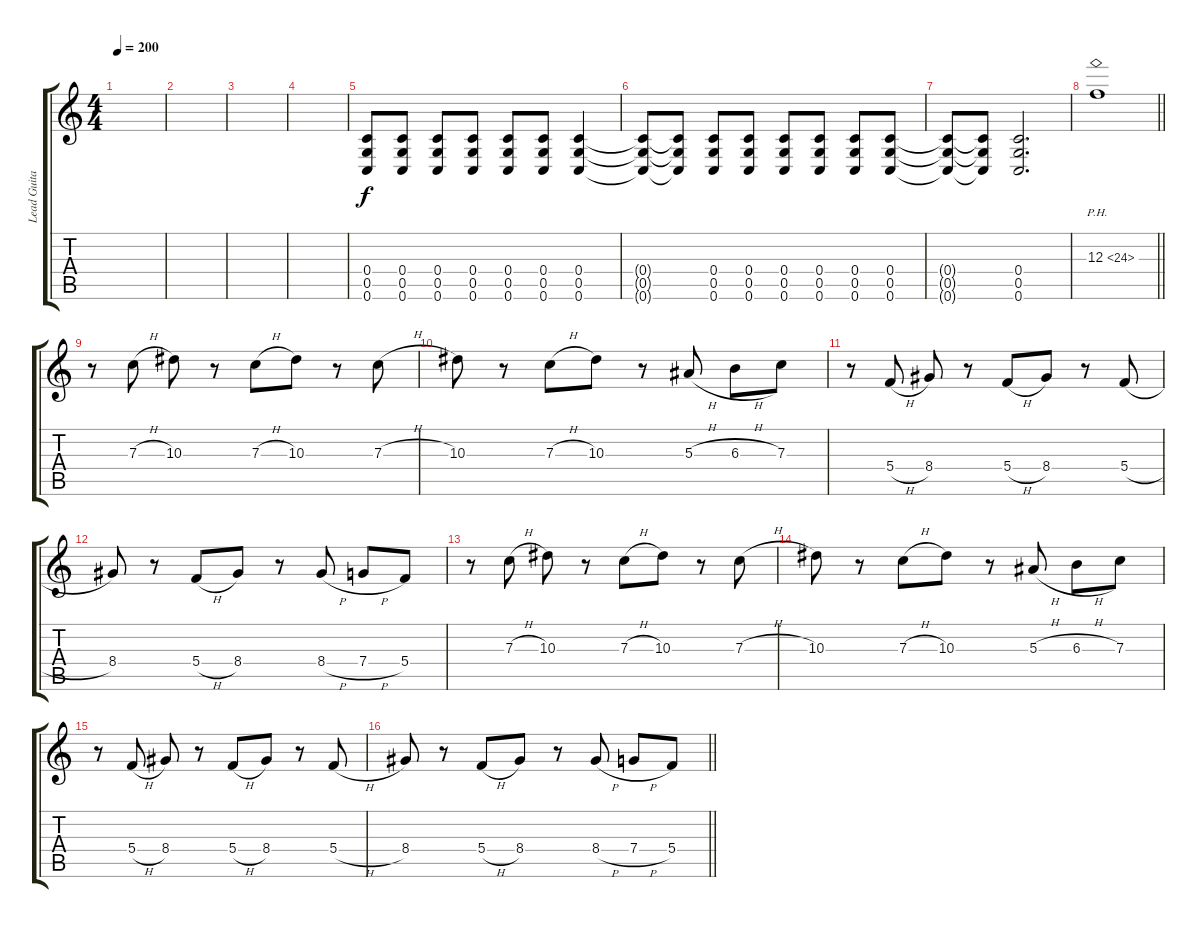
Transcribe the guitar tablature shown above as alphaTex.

\track ("Lead Guitar" "Lead Guita") {instrument distortionguitar}
\staff {score tabs}
\tuning (D4 A3 F3 C3 G2 C2) {hide}
\ts (4 4)
\tempo 200
\clef g2
\ks c
|
|
|
|
(0.4 0.5 0.6).8 (0.4 0.5 0.6).8 (0.4 0.5 0.6).8 (0.4 0.5 0.6).8 (0.4 0.5 0.6).8 (0.4 0.5 0.6).8 (0.4 0.5 0.6).4 |
(0.4{t} 0.5{t} 0.6{t}).8 (0.4{t} 0.5{t} 0.6{t}).8 (0.4 0.5 0.6).8 (0.4 0.5 0.6).8 (0.4 0.5 0.6).8 (0.4 0.5 0.6).8 (0.4 0.5 0.6).8 (0.4 0.5 0.6).8 |
(0.4{t} 0.5{t} 0.6{t}).8 (0.4{t} 0.5{t} 0.6{t}).8 (0.4 0.5 0.6).2{d} |
\barLineRight lightlight
12.3{ph 12}.1 |
r.8 7.3{h}.8 10.3.8 r.8 7.3{h}.8 10.3.8 r.8 7.3{h}.8 |
10.3.8 r.8 7.3{h}.8 10.3.8 r.8 5.3{h}.8 6.3{h}.8 7.3.8 |
r.8 5.4{h}.8 8.4.8 r.8 5.4{h}.8 8.4.8 r.8 5.4{h}.8 |
8.4.8 r.8 5.4{h}.8 8.4.8 r.8 8.4{h}.8 7.4{h}.8 5.4.8 |
r.8 7.3{h}.8 10.3.8 r.8 7.3{h}.8 10.3.8 r.8 7.3{h}.8 |
10.3.8 r.8 7.3{h}.8 10.3.8 r.8 5.3{h}.8 6.3{h}.8 7.3.8 |
r.8 5.4{h}.8 8.4.8 r.8 5.4{h}.8 8.4.8 r.8 5.4{h}.8 |
\barLineRight lightlight
8.4.8 r.8 5.4{h}.8 8.4.8 r.8 8.4{h}.8 7.4{h}.8 5.4.8
